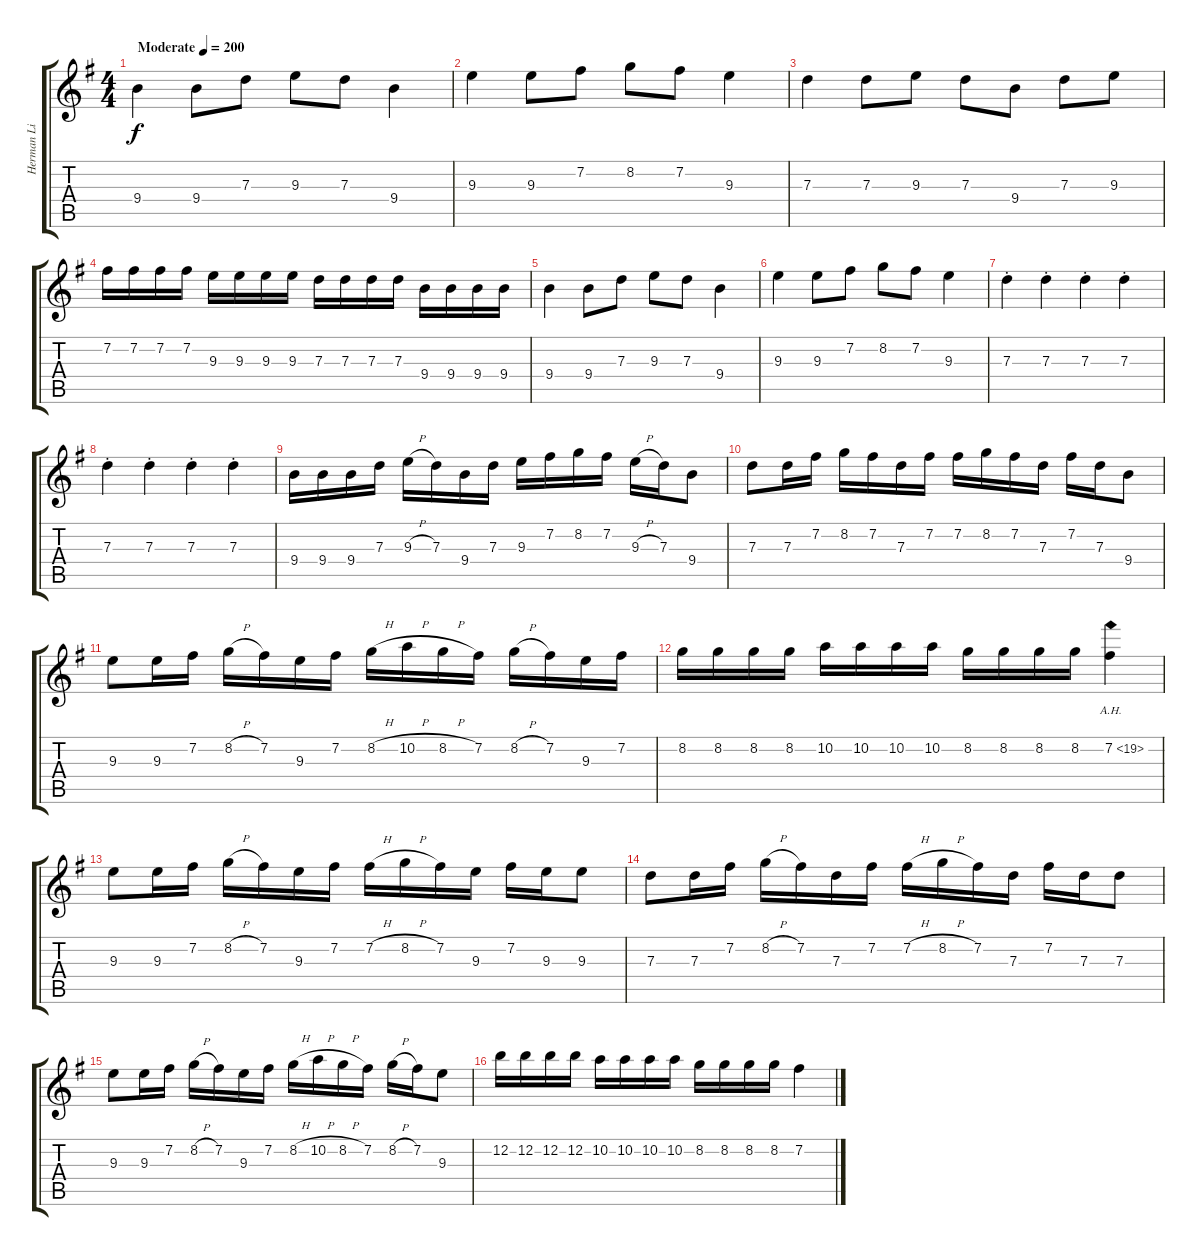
\track ("Herman Li" "Herman Li") {instrument distortionguitar}
\staff {score tabs}
\tuning (E4 B3 G3 D3 A2 E2) {hide}
\ts (4 4)
\tempo (200 "Moderate")
\clef g2
\ks g
9.4.4{dy f instrument distortionguitar} 9.4.8 7.3.8 9.3.8 7.3.8 9.4.4 |
9.3.4 9.3.8 7.2.8 8.2.8 7.2.8 9.3.4 |
7.3.4 7.3.8 9.3.8 7.3.8 9.4.8 7.3.8 9.3.8 |
7.2.16 7.2.16 7.2.16 7.2.16 9.3.16 9.3.16 9.3.16 9.3.16 7.3.16 7.3.16 7.3.16 7.3.16 9.4.16 9.4.16 9.4.16 9.4.16 |
9.4.4 9.4.8 7.3.8 9.3.8 7.3.8 9.4.4 |
9.3.4 9.3.8 7.2.8 8.2.8 7.2.8 9.3.4 |
7.3{st}.4 7.3{st}.4 7.3{st}.4 7.3{st}.4 |
7.3{st}.4 7.3{st}.4 7.3{st}.4 7.3{st}.4 |
9.4.16 9.4.16 9.4.16 7.3.16 9.3{h}.16 7.3.16 9.4.16 7.3.16 9.3.16 7.2.16 8.2.16 7.2.16 9.3{h}.16 7.3.16 9.4.8 |
7.3.8 7.3.16 7.2.16 8.2.16 7.2.16 7.3.16 7.2.16 7.2.16 8.2.16 7.2.16 7.3.16 7.2.16 7.3.16 9.4.8 |
9.3.8 9.3.16 7.2.16 8.2{h}.16 7.2.16 9.3.16 7.2.16 8.2{h}.16 10.2{h}.16 8.2{h}.16 7.2.16 8.2{h}.16 7.2.16 9.3.16 7.2.16 |
8.2.16 8.2.16 8.2.16 8.2.16 10.2.16 10.2.16 10.2.16 10.2.16 8.2.16 8.2.16 8.2.16 8.2.16 7.2{ah 12}.4 |
9.3.8 9.3.16 7.2.16 8.2{h}.16 7.2.16 9.3.16 7.2.16 7.2{h}.16 8.2{h}.16 7.2.16 9.3.16 7.2.16 9.3.16 9.3.8 |
7.3.8 7.3.16 7.2.16 8.2{h}.16 7.2.16 7.3.16 7.2.16 7.2{h}.16 8.2{h}.16 7.2.16 7.3.16 7.2.16 7.3.16 7.3.8 |
9.3.8 9.3.16 7.2.16 8.2{h}.16 7.2.16 9.3.16 7.2.16 8.2{h}.16 10.2{h}.16 8.2{h}.16 7.2.16 8.2{h}.16 7.2.16 9.3.8 |
12.2.16 12.2.16 12.2.16 12.2.16 10.2.16 10.2.16 10.2.16 10.2.16 8.2.16 8.2.16 8.2.16 8.2.16 7.2.4
